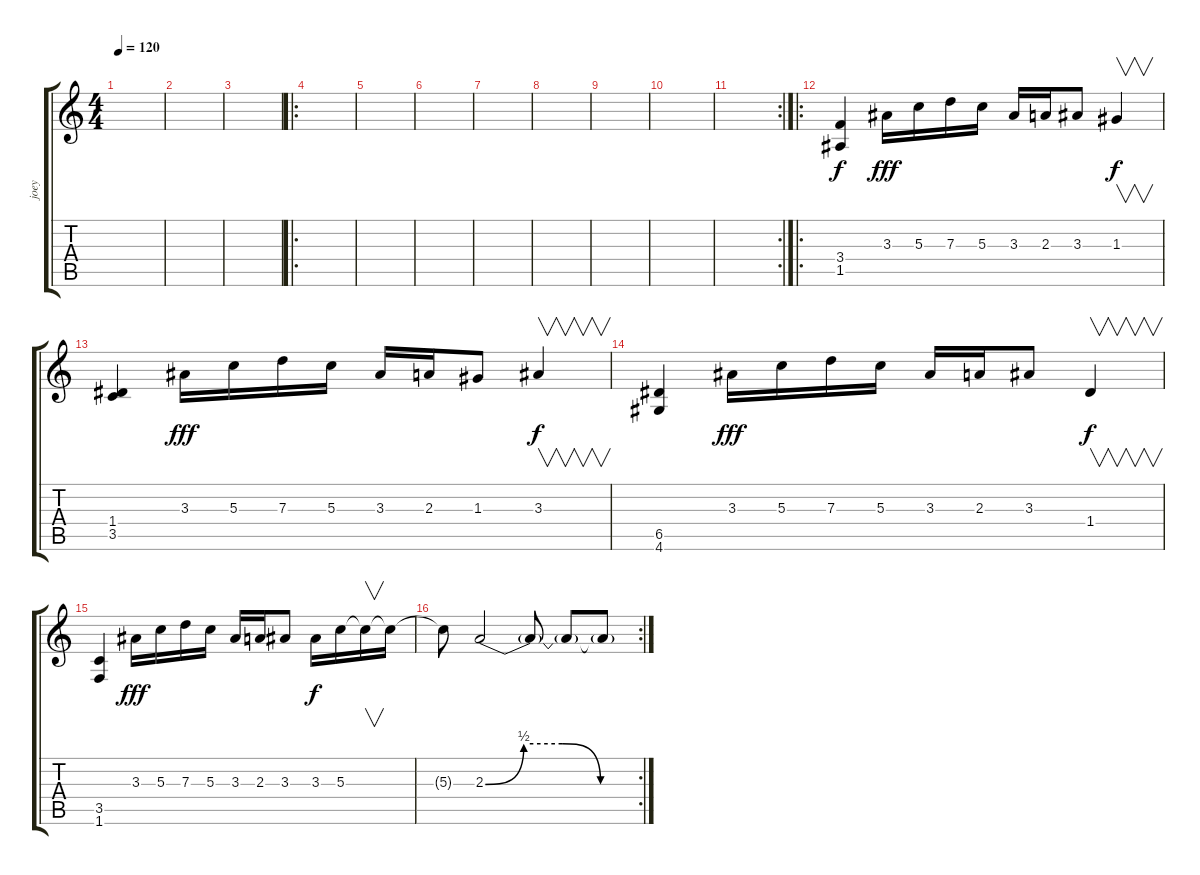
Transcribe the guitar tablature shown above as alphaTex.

\track ("joey" "joey") {instrument acousticguitarnylon}
\staff {score tabs}
\tuning (E4 B3 G3 D3 A2 E2) {hide}
\ts (4 4)
\tempo 120
\clef g2
\ks c
|
|
|
\ro
|
|
|
|
|
|
|
\rc 2
|
\ro
(3.4 1.5).4{balance 0 instrument distortionguitar} 3.3.16{dy fff} 5.3.16 7.3.16 5.3.16 3.3.16 2.3.16 3.3.8 1.3.4{v dy f} |
(1.4 3.5).4{balance 0 instrument distortionguitar} 3.3.16{dy fff} 5.3.16 7.3.16 5.3.16 3.3.16 2.3.16 1.3.8 3.3.4{v dy f} |
(6.5 4.6).4{balance 0 instrument distortionguitar} 3.3.16{dy fff} 5.3.16 7.3.16 5.3.16 3.3.16 2.3.16 3.3.8 1.4.4{v dy f} |
(3.5 1.6).4{balance 0 instrument distortionguitar} 3.3.16{dy fff} 5.3.16 7.3.16 5.3.16 3.3.16 2.3.16 3.3.8 3.3.16{dy f} 5.3.16 5.3{t}.16{v} 5.3{t}.16 |
\rc 2
5.3{t}.8 2.3{be (custom 0 0 15 2 30 2 45 0 60 0)}.2 2.3{t}.8 2.3{t}.8 2.3{t}.8
